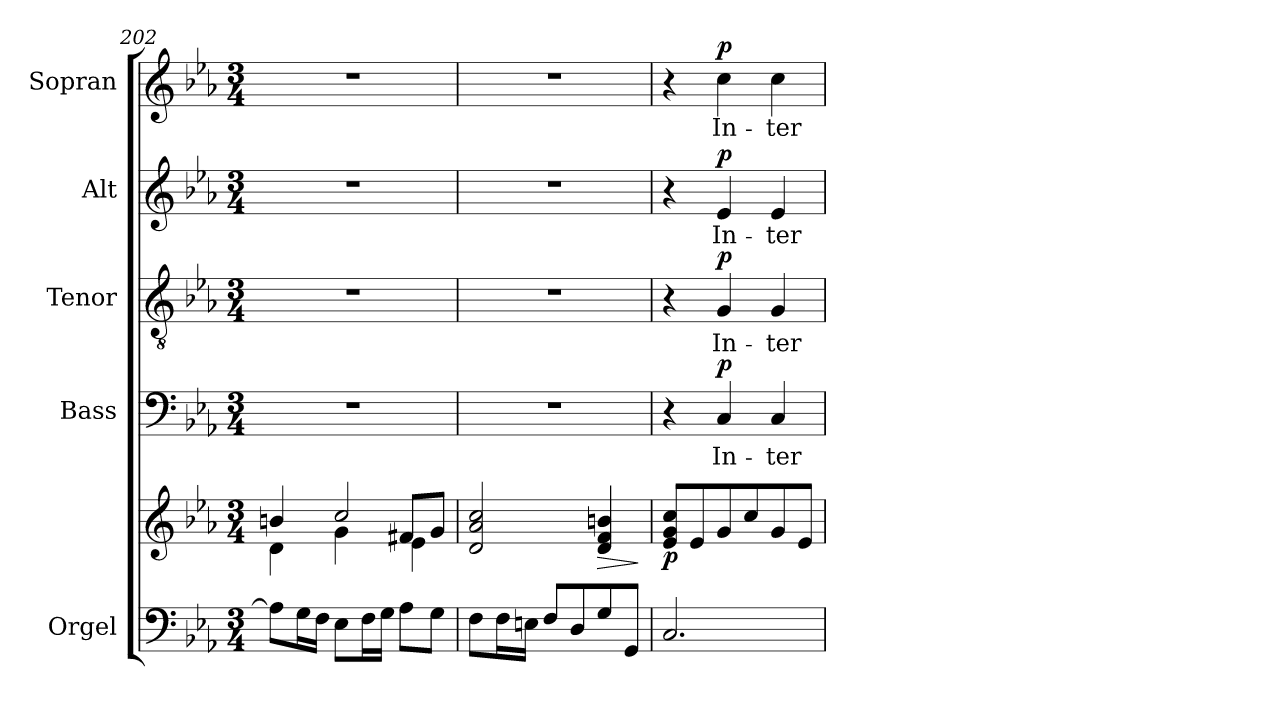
**kern	**kern	**dynam	**kern	**text	**dynam	**kern	**text	**dynam	**kern	**text	**dynam	**kern	**text	**dynam
*part5	*part5	*part5	*part4	*part4	*part4	*part3	*part3	*part3	*part2	*part2	*part2	*part1	*part1	*part1
*staff6	*staff5	*staff5/6	*staff4	*staff4	*staff4	*staff3	*staff3	*staff3	*staff2	*staff2	*staff2	*staff1	*staff1	*staff1
*I"Orgel	*	*	*I"Bass	*	*	*I"Tenor	*	*	*I"Alt	*	*	*I"Sopran	*	*
*I'Org.	*	*	*I'B.	*	*	*I'T.	*	*	*I'A.	*	*	*I'S.	*	*
*clefF4	*clefG2	*	*clefF4	*	*	*clefGv2	*	*	*clefG2	*	*	*clefG2	*	*
*k[b-e-a-]	*k[b-e-a-]	*	*k[b-e-a-]	*	*	*k[b-e-a-]	*	*	*k[b-e-a-]	*	*	*k[b-e-a-]	*	*
*E-:	*E-:	*	*E-:	*	*	*E-:	*	*	*E-:	*	*	*E-:	*	*
*M3/4	*M3/4	*	*M3/4	*	*	*M3/4	*	*	*M3/4	*	*	*M3/4	*	*
=202	=202	=202	=202	=202	=202	=202	=202	=202	=202	=202	=202	=202	=202	=202
*	*^	*	*	*	*	*	*	*	*	*	*	*	*	*
*	*	*^	*	*	*	*	*	*	*	*	*	*	*	*	*
8A-\L]	4bn/	4d\	2ryy	.	2.r	.	.	2.r	.	.	2.r	.	.	2.r	.	.
16G\L	.	.	.	.	.	.	.	.	.	.	.	.	.	.	.	.
16F\JJ	.	.	.	.	.	.	.	.	.	.	.	.	.	.	.	.
8E-\L	2cc/	4g\	.	.	.	.	.	.	.	.	.	.	.	.	.	.
16F\L	.	.	.	.	.	.	.	.	.	.	.	.	.	.	.	.
16G\JJ	.	.	.	.	.	.	.	.	.	.	.	.	.	.	.	.
8A-\L	.	8f#X/L	4e-\	.	.	.	.	.	.	.	.	.	.	.	.	.
8G\J	.	8g\J	.	.	.	.	.	.	.	.	.	.	.	.	.	.
*	*v	*v	*v	*	*	*	*	*	*	*	*	*	*	*	*	*
=203	=203	=203	=203	=203	=203	=203	=203	=203	=203	=203	=203	=203	=203	=203
8F\L	2d/ 2a-/ 2cc/	.	2.r	.	.	2.r	.	.	2.r	.	.	2.r	.	.
16F\L	.	.	.	.	.	.	.	.	.	.	.	.	.	.
16En\JJ	.	.	.	.	.	.	.	.	.	.	.	.	.	.
8F/L	.	.	.	.	.	.	.	.	.	.	.	.	.	.
8D/	.	.	.	.	.	.	.	.	.	.	.	.	.	.
!	!	!LO:HP:b	!	!	!	!	!	!	!	!	!	!	!	!
8G/	4d/ 4f/ 4bn/	>	.	.	.	.	.	.	.	.	.	.	.	.
8GG/J	.	.	.	.	.	.	.	.	.	.	.	.	.	.
.	.	]	.	.	.	.	.	.	.	.	.	.	.	.
=204	=204	=204	=204	=204	=204	=204	=204	=204	=204	=204	=204	=204	=204	=204
!	!	!LO:DY:b	!	!	!	!	!	!	!	!	!	!	!	!
2.C/	8e-/ 8g/ 8cc/L	p	4r	.	.	4r	.	.	4r	.	.	4r	.	.
.	8e-/	.	.	.	.	.	.	.	.	.	.	.	.	.
!	!	!	!	!LO:LY:b	!LO:DY:a	!	!LO:LY:b	!LO:DY:a	!	!LO:LY:b	!LO:DY:a	!	!LO:LY:b	!LO:DY:a
.	8g/	.	4C/	In-	p	4G/	In-	p	4e-/	In-	p	4cc\	In-	p
.	8cc/	.	.	.	.	.	.	.	.	.	.	.	.	.
!	!	!	!	!LO:LY:b	!	!	!LO:LY:b	!	!	!LO:LY:b	!	!	!LO:LY:b	!
.	8g/	.	4C/	-ter	.	4G/	-ter	.	4e-/	-ter	.	4cc\	-ter	.
.	8e-/J	.	.	.	.	.	.	.	.	.	.	.	.	.
=	=	=	=	=	=	=	=	=	=	=	=	=	=	=
*-	*-	*-	*-	*-	*-	*-	*-	*-	*-	*-	*-	*-	*-	*-
